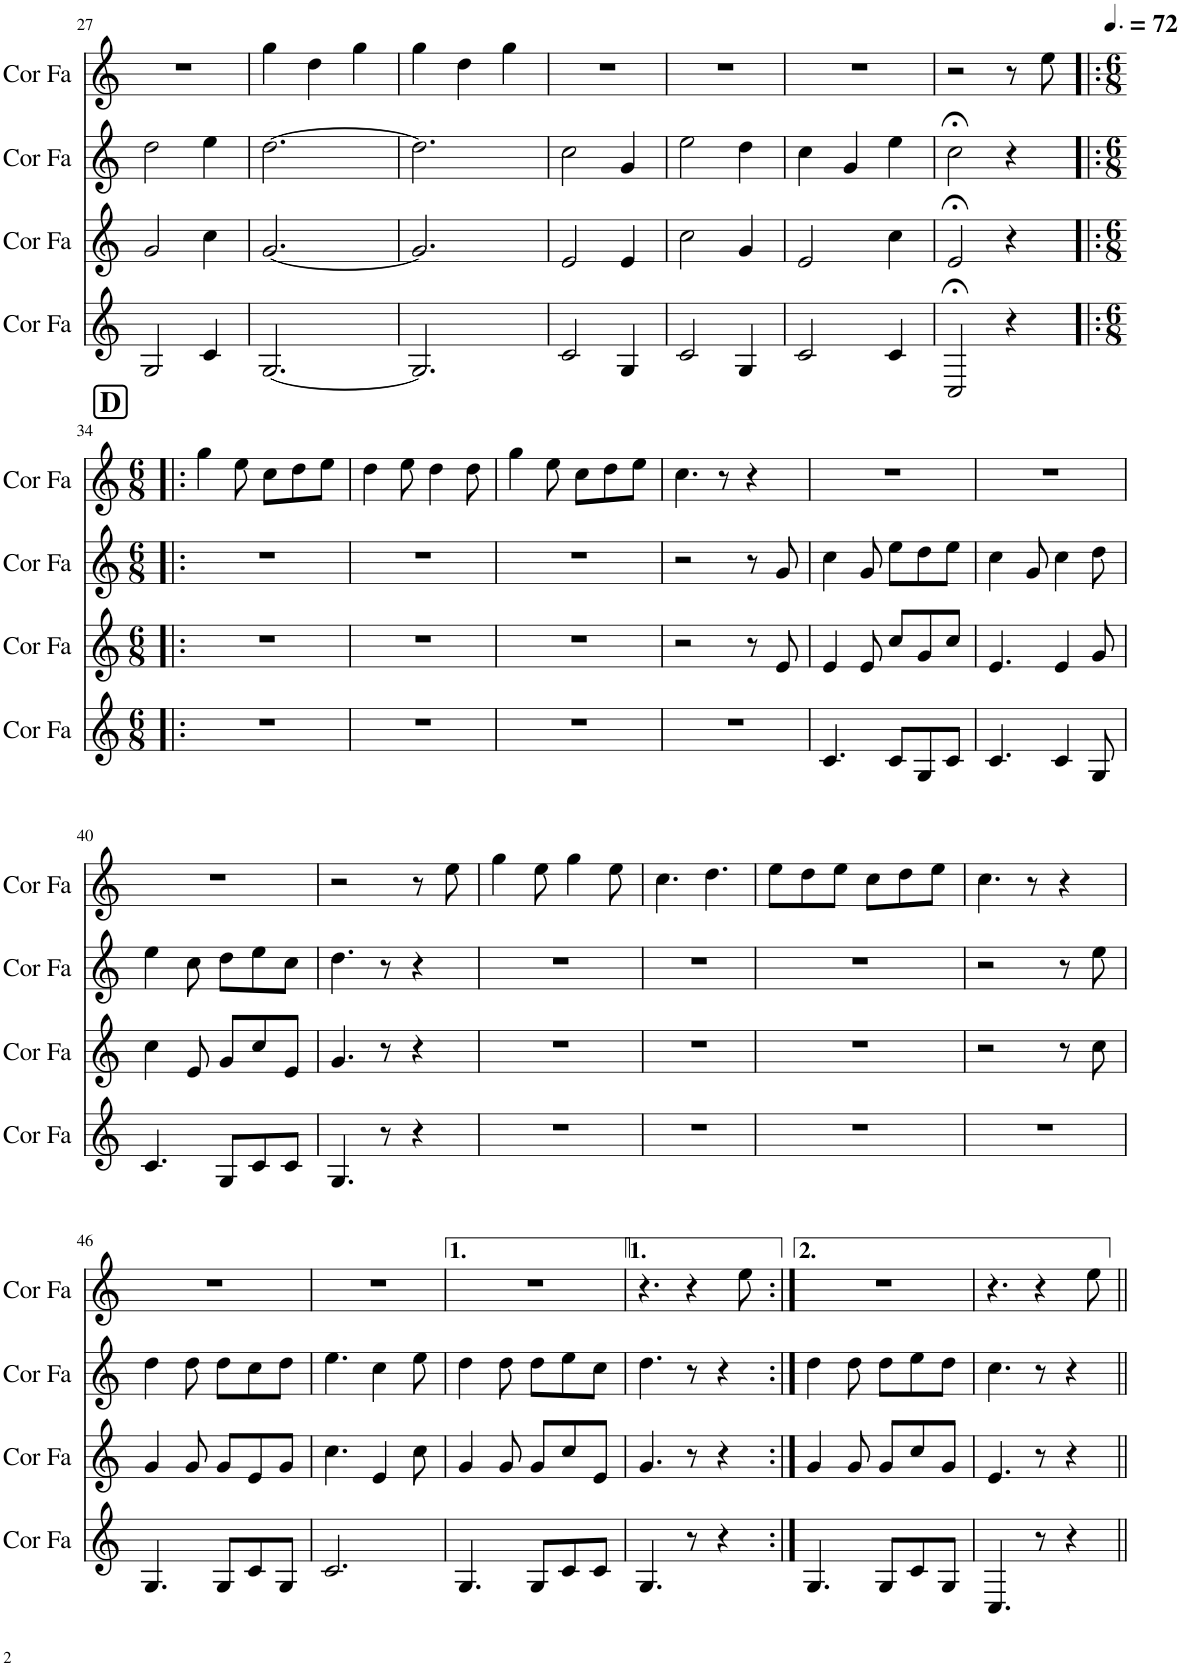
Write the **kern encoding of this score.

**kern	**kern	**kern	**kern
*part4	*part3	*part2	*part1
*staff4	*staff3	*staff2	*staff1
*I"Cor en Fa	*I"Cor en Fa	*I"Cor en Fa	*I"Cor en Fa (à l'écart)
*I'Cor Fa	*I'Cor Fa	*I'Cor Fa	*I'Cor Fa
!!LO:PB:g=z
*clefG2	*clefG2	*clefG2	*clefG2
*Trd4c7	*Trd4c7	*Trd4c7	*Trd4c7
*k[]	*k[]	*k[]	*k[]
*M3/4	*M3/4	*M3/4	*M3/4
=27	=27	=27	=27
2G/	2g/	2dd\	2.r
4c/	4cc\	4ee\	.
=28	=28	=28	=28
[2.G/	[2.g/	[2.dd\	4gg\
.	.	.	4dd\
.	.	.	4gg\
=29	=29	=29	=29
2.G/]	2.g/]	2.dd\]	4gg\
.	.	.	4dd\
.	.	.	4gg\
=30	=30	=30	=30
2c/	2e/	2cc\	2.r
4G/	4e/	4g/	.
=31	=31	=31	=31
2c/	2cc\	2ee\	2.r
4G/	4g/	4dd\	.
=32	=32	=32	=32
2c/	2e/	4cc\	2.r
.	.	4g/	.
4c/	4cc\	4ee\	.
=33	=33	=33	=33
2C;</	2e;</	2cc;<\	2r
4r	4r	4r	8r
*	*	*	*MM108
.	.	.	8ee\
!!LO:LB:g=z
!!LO:REH:place=s1:a:B:cj:fs=14:t=D
=34!|:	=34!|:	=34!|:	=34!|:
*M6/8	*M6/8	*M6/8	*M6/8
2.r	2.r	2.r	4gg\
.	.	.	8ee\
.	.	.	8cc\L
.	.	.	8dd\
.	.	.	8ee\J
=35	=35	=35	=35
2.r	2.r	2.r	4dd\
.	.	.	8ee\
.	.	.	4dd\
.	.	.	8dd\
=36	=36	=36	=36
2.r	2.r	2.r	4gg\
.	.	.	8ee\
.	.	.	8cc\L
.	.	.	8dd\
.	.	.	8ee\J
=37	=37	=37	=37
2.r	2r	2r	4.cc\
.	.	.	8r
.	8r	8r	4r
.	8e/	8g/	.
=38	=38	=38	=38
4.c/	4e/	4cc\	2.r
.	8e/	8g/	.
8c/L	8cc/L	8ee\L	.
8G/	8g/	8dd\	.
8c/J	8cc/J	8ee\J	.
=39	=39	=39	=39
4.c/	4.e/	4cc\	2.r
.	.	8g/	.
4c/	4e/	4cc\	.
8G/	8g/	8dd\	.
!!LO:LB:g=z
=40	=40	=40	=40
4.c/	4cc\	4ee\	2.r
.	8e/	8cc\	.
8G/L	8g/L	8dd\L	.
8c/	8cc/	8ee\	.
8c/J	8e/J	8cc\J	.
=41	=41	=41	=41
4.G/	4.g/	4.dd\	2r
8r	8r	8r	.
4r	4r	4r	8r
.	.	.	8ee\
=42	=42	=42	=42
2.r	2.r	2.r	4gg\
.	.	.	8ee\
.	.	.	4gg\
.	.	.	8ee\
=43	=43	=43	=43
2.r	2.r	2.r	4.cc\
.	.	.	4.dd\
=44	=44	=44	=44
2.r	2.r	2.r	8ee\L
.	.	.	8dd\
.	.	.	8ee\J
.	.	.	8cc\L
.	.	.	8dd\
.	.	.	8ee\J
=45	=45	=45	=45
2.r	2r	2r	4.cc\
.	.	.	8r
.	8r	8r	4r
.	8cc\	8ee\	.
!!LO:LB:g=z
=46	=46	=46	=46
4.G/	4g/	4dd\	2.r
.	8g/	8dd\	.
8G/L	8g/L	8dd\L	.
8c/	8e/	8cc\	.
8G/J	8g/J	8dd\J	.
=47	=47	=47	=47
2.c/	4.cc\	4.ee\	2.r
.	4e/	4cc\	.
.	8cc\	8ee\	.
=48	=48	=48	=48
4.G/	4g/	4dd\	2.r
.	8g/	8dd\	.
8G/L	8g/L	8dd\L	.
8c/	8cc/	8ee\	.
8c/J	8e/J	8cc\J	.
=49	=49	=49	=49
4.G/	4.g/	4.dd\	4.r
8r	8r	8r	4r
4r	4r	4r	.
.	.	.	8ee\
=50:|!	=50:|!	=50:|!	=50:|!
4.G/	4g/	4dd\	2.r
.	8g/	8dd\	.
8G/L	8g/L	8dd\L	.
8c/	8cc/	8ee\	.
8G/J	8g/J	8dd\J	.
=51	=51	=51	=51
4.C/	4.e/	4.cc\	4.r
8r	8r	8r	4r
4r	4r	4r	.
.	.	.	8ee\
=||	=||	=||	=||
*-	*-	*-	*-
